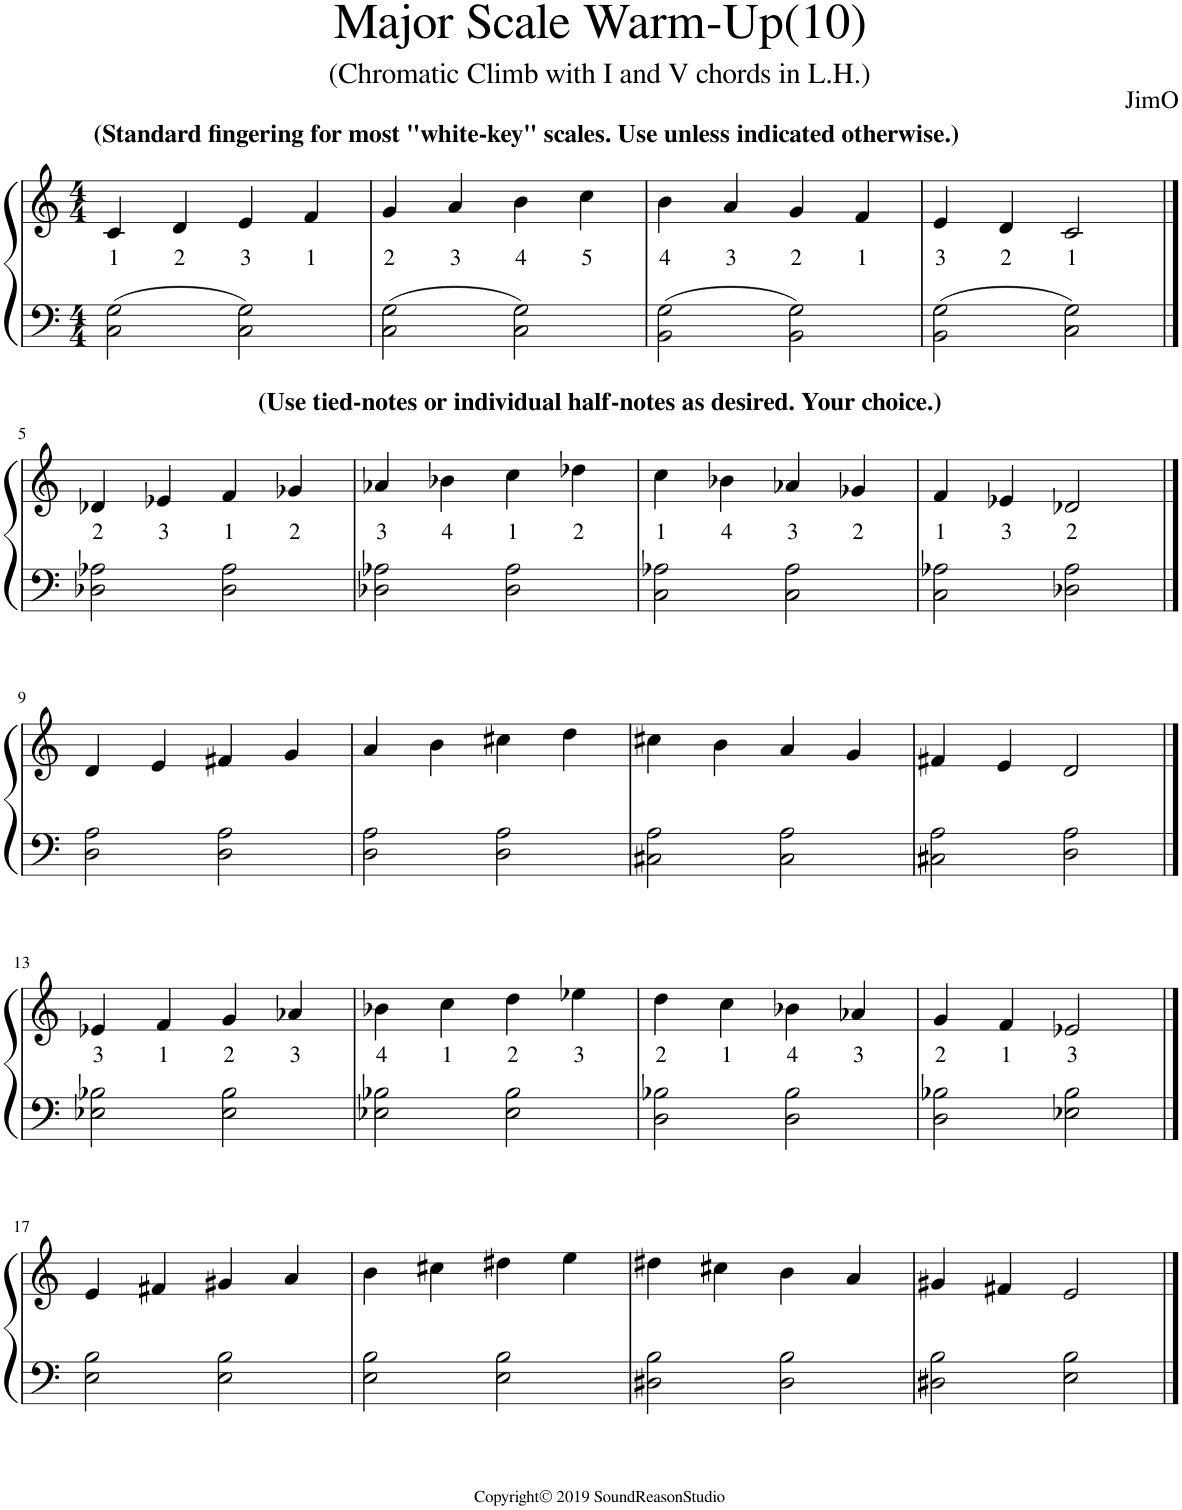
**kern	**kern	**text
*part1	*part1	*part1
*staff2	*staff1	*staff1
*I"Piano	*	*
*I'Pno.	*	*
*clefF4	*clefG2	*
*k[]	*k[]	*
*M4/4	*M4/4	*
=1	=1	=1
!	!LO:TX:a:B:t=(Standard fingering for most "white-key" scales. Use unless indicated otherwise.)	!
!	!	!LO:LY:b
2C\ 2G\	4c/	1
!	!	!LO:LY:b
.	4d/	2
!	!	!LO:LY:b
2C\ 2G\	4e/	3
!	!	!LO:LY:b
.	4f/	1
=2	=2	=2
!	!	!LO:LY:b
2C\ 2G\	4g/	2
!	!	!LO:LY:b
.	4a/	3
!	!	!LO:LY:b
2C\ 2G\	4b\	4
!	!	!LO:LY:b
.	4cc\	5
=3	=3	=3
!	!	!LO:LY:b
2BB\ 2G\	4b\	4
!	!	!LO:LY:b
.	4a/	3
!	!	!LO:LY:b
2BB\ 2G\	4g/	2
!	!	!LO:LY:b
.	4f/	1
=4	=4	=4
!	!	!LO:LY:b
2BB\ 2G\	4e/	3
!	!	!LO:LY:b
.	4d/	2
!	!	!LO:LY:b
2C\ 2G\	2c/	1
!!LO:LB:g=z
==5	==5	==5
!	!	!LO:LY:b
2D-X\ 2A-X\	4d-X/	2
!	!	!LO:LY:b
.	4e-X/	3
!	!	!LO:LY:b
2D-\ 2A-\	4f/	1
!	!	!LO:LY:b
.	4g-X/	2
=6	=6	=6
!	!LO:TX:a:B:t=(Use tied-notes or individual half-notes as desired. Your choice.)	!
!	!	!LO:LY:b
2D-X\ 2A-X\	4a-X/	3
!	!	!LO:LY:b
.	4b-X\	4
!	!	!LO:LY:b
2D-\ 2A-\	4cc\	1
!	!	!LO:LY:b
.	4dd-X\	2
=7	=7	=7
!	!	!LO:LY:b
2C\ 2A-X\	4cc\	1
!	!	!LO:LY:b
.	4b-X\	4
!	!	!LO:LY:b
2C\ 2A-\	4a-X/	3
!	!	!LO:LY:b
.	4g-X/	2
=8	=8	=8
!	!	!LO:LY:b
2C\ 2A-X\	4f/	1
!	!	!LO:LY:b
.	4e-X/	3
!	!	!LO:LY:b
2D-X\ 2A-\	2d-X/	2
!!LO:LB:g=z
==9	==9	==9
2D\ 2A\	4d/	.
.	4e/	.
2D\ 2A\	4f#X/	.
.	4g/	.
=10	=10	=10
2D\ 2A\	4a/	.
.	4b\	.
2D\ 2A\	4cc#X\	.
.	4dd\	.
=11	=11	=11
2C#X\ 2A\	4cc#X\	.
.	4b\	.
2C#\ 2A\	4a/	.
.	4g/	.
=12	=12	=12
2C#X\ 2A\	4f#X/	.
.	4e/	.
2D\ 2A\	2d/	.
!!LO:LB:g=z
==13	==13	==13
!	!	!LO:LY:b
2E-X\ 2B-X\	4e-X/	3
!	!	!LO:LY:b
.	4f/	1
!	!	!LO:LY:b
2E-\ 2B-\	4g/	2
!	!	!LO:LY:b
.	4a-X/	3
=14	=14	=14
!	!	!LO:LY:b
2E-X\ 2B-X\	4b-X\	4
!	!	!LO:LY:b
.	4cc\	1
!	!	!LO:LY:b
2E-\ 2B-\	4dd\	2
!	!	!LO:LY:b
.	4ee-X\	3
=15	=15	=15
!	!	!LO:LY:b
2D\ 2B-X\	4dd\	2
!	!	!LO:LY:b
.	4cc\	1
!	!	!LO:LY:b
2D\ 2B-\	4b-X\	4
!	!	!LO:LY:b
.	4a-X/	3
=16	=16	=16
!	!	!LO:LY:b
2D\ 2B-X\	4g/	2
!	!	!LO:LY:b
.	4f/	1
!	!	!LO:LY:b
2E-X\ 2B-\	2e-X/	3
!!LO:LB:g=z
==17	==17	==17
2E\ 2B\	4e/	.
.	4f#X/	.
2E\ 2B\	4g#X/	.
.	4a/	.
=18	=18	=18
2E\ 2B\	4b\	.
.	4cc#X\	.
2E\ 2B\	4dd#X\	.
.	4ee\	.
=19	=19	=19
2D#X\ 2B\	4dd#X\	.
.	4cc#X\	.
2D#\ 2B\	4b\	.
.	4a/	.
=20	=20	=20
2D#X\ 2B\	4g#X/	.
.	4f#X/	.
2E\ 2B\	2e/	.
==	==	==
*-	*-	*-
